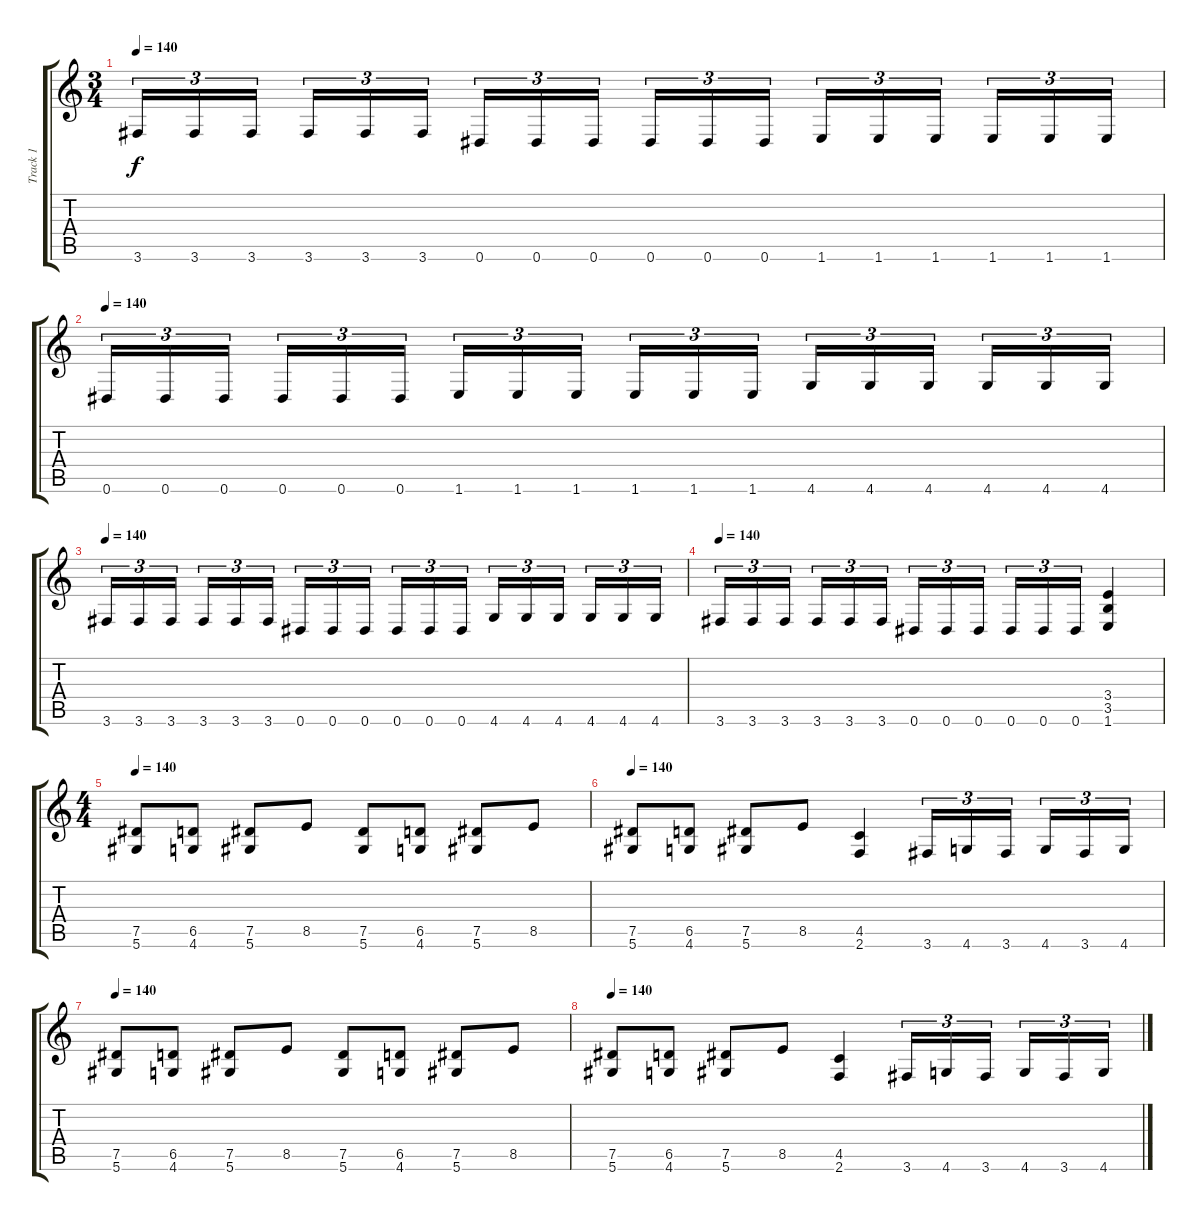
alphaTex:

\track ("Track 1" "Track 1") {instrument distortionguitar}
\staff {score tabs}
\tuning (Eb4 Bb3 Gb3 Db3 Ab2 Eb2) {hide}
\ts (3 4)
\tempo 140
\clef g2
\ks c
3.6.16{tu (3 2) dy f} 3.6.16{tu (3 2)} 3.6.16{tu (3 2)} 3.6.16{tu (3 2)} 3.6.16{tu (3 2)} 3.6.16{tu (3 2)} 0.6.16{tu (3 2)} 0.6.16{tu (3 2)} 0.6.16{tu (3 2)} 0.6.16{tu (3 2)} 0.6.16{tu (3 2)} 0.6.16{tu (3 2)} 1.6.16{tu (3 2)} 1.6.16{tu (3 2)} 1.6.16{tu (3 2)} 1.6.16{tu (3 2)} 1.6.16{tu (3 2)} 1.6.16{tu (3 2)} |
\tempo 140
0.6.16{tu (3 2)} 0.6.16{tu (3 2)} 0.6.16{tu (3 2)} 0.6.16{tu (3 2)} 0.6.16{tu (3 2)} 0.6.16{tu (3 2)} 1.6.16{tu (3 2)} 1.6.16{tu (3 2)} 1.6.16{tu (3 2)} 1.6.16{tu (3 2)} 1.6.16{tu (3 2)} 1.6.16{tu (3 2)} 4.6.16{tu (3 2)} 4.6.16{tu (3 2)} 4.6.16{tu (3 2)} 4.6.16{tu (3 2)} 4.6.16{tu (3 2)} 4.6.16{tu (3 2)} |
\tempo 140
3.6.16{tu (3 2)} 3.6.16{tu (3 2)} 3.6.16{tu (3 2)} 3.6.16{tu (3 2)} 3.6.16{tu (3 2)} 3.6.16{tu (3 2)} 0.6.16{tu (3 2)} 0.6.16{tu (3 2)} 0.6.16{tu (3 2)} 0.6.16{tu (3 2)} 0.6.16{tu (3 2)} 0.6.16{tu (3 2)} 4.6.16{tu (3 2)} 4.6.16{tu (3 2)} 4.6.16{tu (3 2)} 4.6.16{tu (3 2)} 4.6.16{tu (3 2)} 4.6.16{tu (3 2)} |
\tempo 140
3.6.16{tu (3 2)} 3.6.16{tu (3 2)} 3.6.16{tu (3 2)} 3.6.16{tu (3 2)} 3.6.16{tu (3 2)} 3.6.16{tu (3 2)} 0.6.16{tu (3 2)} 0.6.16{tu (3 2)} 0.6.16{tu (3 2)} 0.6.16{tu (3 2)} 0.6.16{tu (3 2)} 0.6.16{tu (3 2)} (3.4 3.5 1.6).4 |
\ts (4 4)
\tempo 140
(7.5 5.6).8 (6.5 4.6).8 (7.5 5.6).8 8.5.8 (7.5 5.6).8 (6.5 4.6).8 (7.5 5.6).8 8.5.8 |
\tempo 140
(7.5 5.6).8 (6.5 4.6).8 (7.5 5.6).8 8.5.8 (4.5 2.6).4 3.6.16{tu (3 2)} 4.6.16{tu (3 2)} 3.6.16{tu (3 2)} 4.6.16{tu (3 2)} 3.6.16{tu (3 2)} 4.6.16{tu (3 2)} |
\tempo 140
(7.5 5.6).8 (6.5 4.6).8 (7.5 5.6).8 8.5.8 (7.5 5.6).8 (6.5 4.6).8 (7.5 5.6).8 8.5.8 |
\tempo 140
(7.5 5.6).8 (6.5 4.6).8 (7.5 5.6).8 8.5.8 (4.5 2.6).4 3.6.16{tu (3 2)} 4.6.16{tu (3 2)} 3.6.16{tu (3 2)} 4.6.16{tu (3 2)} 3.6.16{tu (3 2)} 4.6.16{tu (3 2)}
